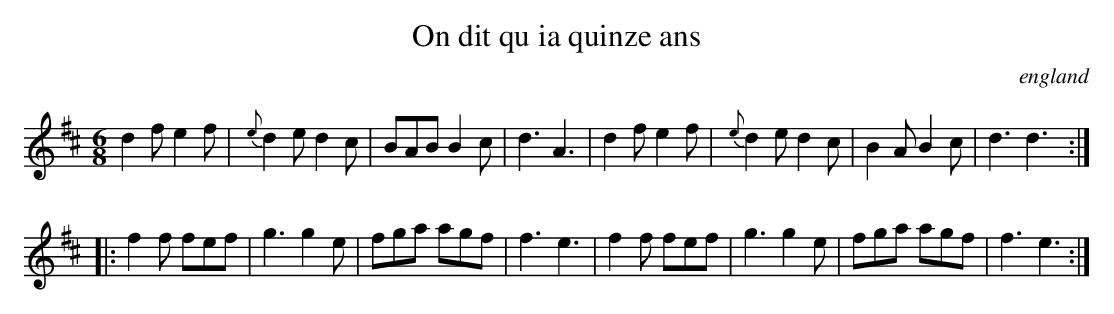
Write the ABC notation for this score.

X:1
T:On dit qu ia quinze ans
O:england
M:6/8
K:D
d2f e2f| {e}d2e d2c| BAB B2c| d3 A3|\
d2f e2f|  {e}d2e d2c| B2A B2c| d3 d3::
f2f fef| g3 g2e| fga agf| f3 e3|\
f2f fef| g3 g2e| fga agf| f3 e3:|
